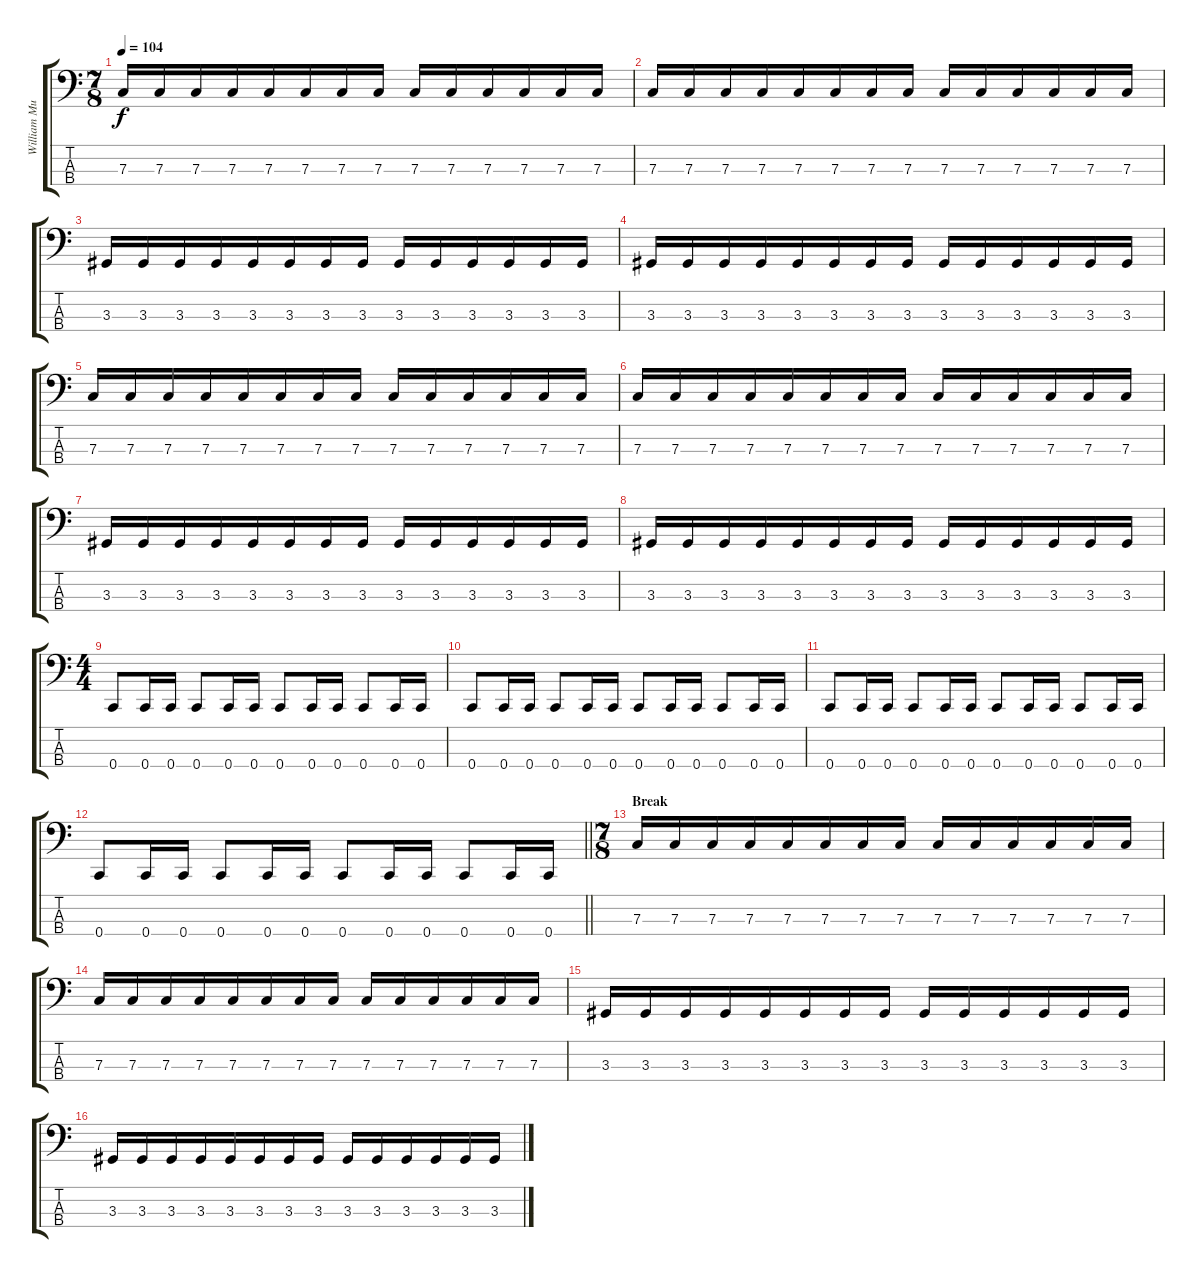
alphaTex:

\track ("William Murderface (Bass)" "William Mu") {instrument electricbasspick}
\staff {score tabs}
\tuning (Eb2 Bb1 F1 C1) {hide}
\ts (7 8)
\tempo 104
\clef f4
\ks c
7.3.16{dy f} 7.3.16 7.3.16 7.3.16 7.3.16 7.3.16 7.3.16 7.3.16 7.3.16 7.3.16 7.3.16 7.3.16 7.3.16 7.3.16 |
7.3.16 7.3.16 7.3.16 7.3.16 7.3.16 7.3.16 7.3.16 7.3.16 7.3.16 7.3.16 7.3.16 7.3.16 7.3.16 7.3.16 |
3.3.16 3.3.16 3.3.16 3.3.16 3.3.16 3.3.16 3.3.16 3.3.16 3.3.16 3.3.16 3.3.16 3.3.16 3.3.16 3.3.16 |
3.3.16 3.3.16 3.3.16 3.3.16 3.3.16 3.3.16 3.3.16 3.3.16 3.3.16 3.3.16 3.3.16 3.3.16 3.3.16 3.3.16 |
7.3.16 7.3.16 7.3.16 7.3.16 7.3.16 7.3.16 7.3.16 7.3.16 7.3.16 7.3.16 7.3.16 7.3.16 7.3.16 7.3.16 |
7.3.16 7.3.16 7.3.16 7.3.16 7.3.16 7.3.16 7.3.16 7.3.16 7.3.16 7.3.16 7.3.16 7.3.16 7.3.16 7.3.16 |
3.3.16 3.3.16 3.3.16 3.3.16 3.3.16 3.3.16 3.3.16 3.3.16 3.3.16 3.3.16 3.3.16 3.3.16 3.3.16 3.3.16 |
3.3.16 3.3.16 3.3.16 3.3.16 3.3.16 3.3.16 3.3.16 3.3.16 3.3.16 3.3.16 3.3.16 3.3.16 3.3.16 3.3.16 |
\ts (4 4)
0.4.8 0.4.16 0.4.16 0.4.8 0.4.16 0.4.16 0.4.8 0.4.16 0.4.16 0.4.8 0.4.16 0.4.16 |
0.4.8 0.4.16 0.4.16 0.4.8 0.4.16 0.4.16 0.4.8 0.4.16 0.4.16 0.4.8 0.4.16 0.4.16 |
0.4.8 0.4.16 0.4.16 0.4.8 0.4.16 0.4.16 0.4.8 0.4.16 0.4.16 0.4.8 0.4.16 0.4.16 |
\barLineRight lightlight
0.4.8 0.4.16 0.4.16 0.4.8 0.4.16 0.4.16 0.4.8 0.4.16 0.4.16 0.4.8 0.4.16 0.4.16 |
\ts (7 8)
\section ("" "Break")
7.3.16 7.3.16 7.3.16 7.3.16 7.3.16 7.3.16 7.3.16 7.3.16 7.3.16 7.3.16 7.3.16 7.3.16 7.3.16 7.3.16 |
7.3.16 7.3.16 7.3.16 7.3.16 7.3.16 7.3.16 7.3.16 7.3.16 7.3.16 7.3.16 7.3.16 7.3.16 7.3.16 7.3.16 |
3.3.16 3.3.16 3.3.16 3.3.16 3.3.16 3.3.16 3.3.16 3.3.16 3.3.16 3.3.16 3.3.16 3.3.16 3.3.16 3.3.16 |
3.3.16 3.3.16 3.3.16 3.3.16 3.3.16 3.3.16 3.3.16 3.3.16 3.3.16 3.3.16 3.3.16 3.3.16 3.3.16 3.3.16
